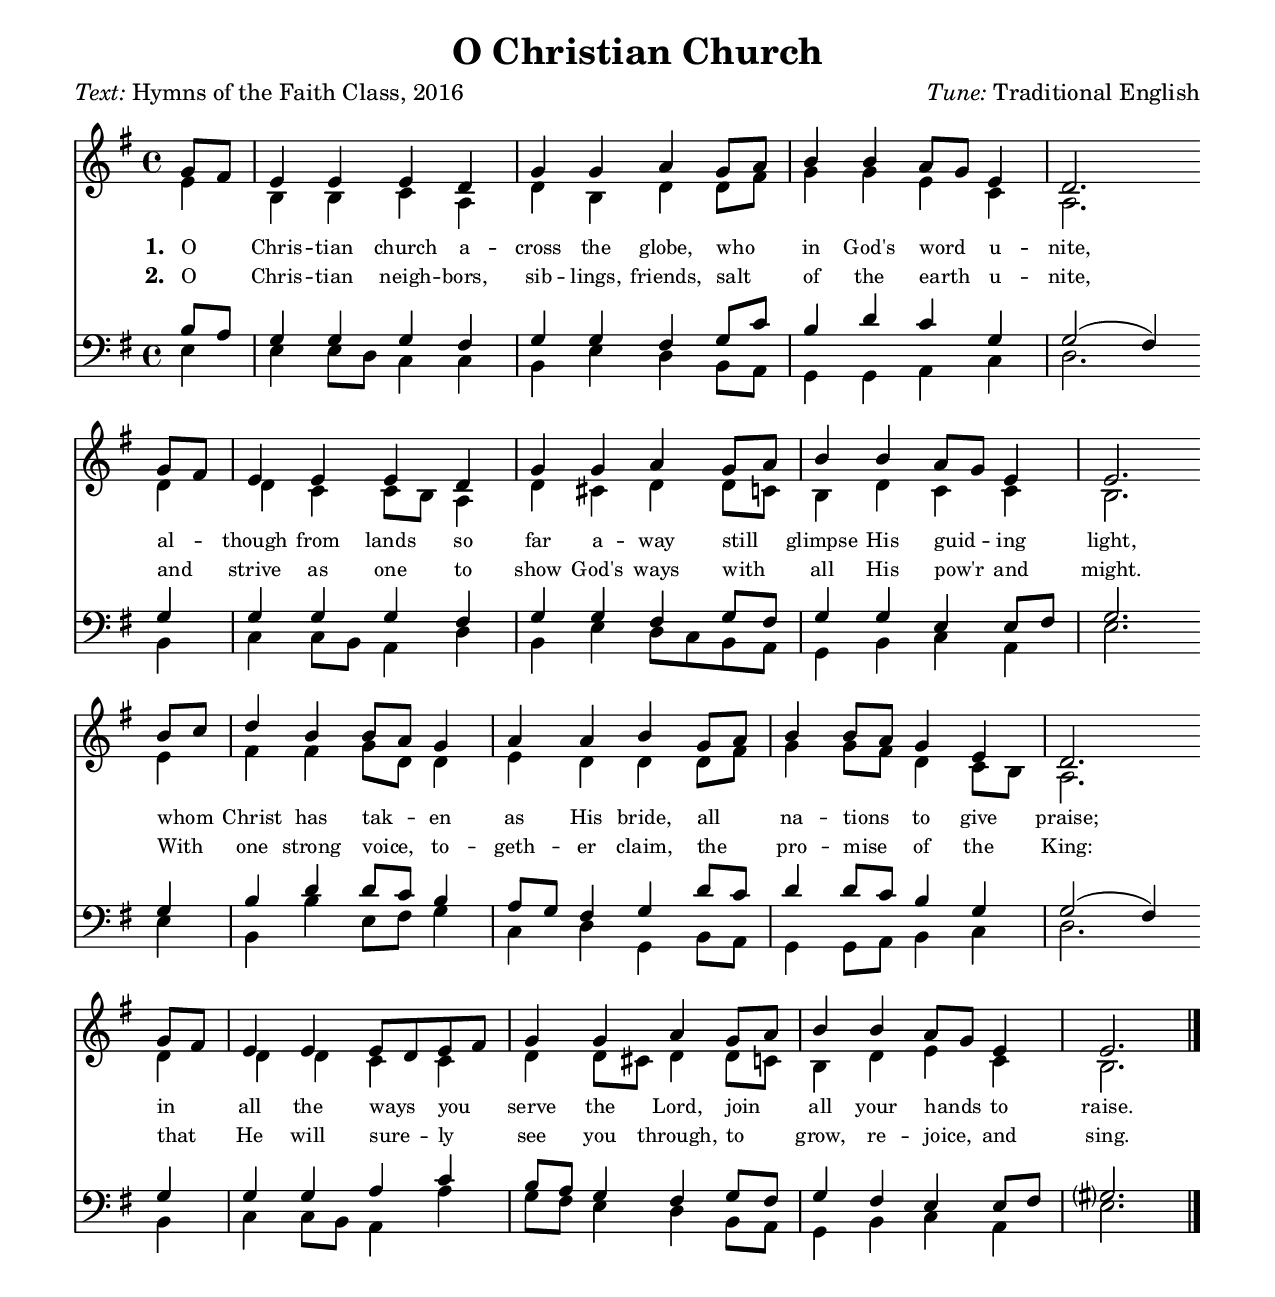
\include "hymn.ily"

\header
{
  title = "O Christian Church"
  poet = \markup \poet "Hymns of the Faith Class, 2016"
  composer = \markup \composer "Traditional English"
}

global =
{
  \time 4/4
  \key e \minor
  \partial 4
}

stanzas = <<
  \new Lyrics \lyricsto "sopranos" {
    \set stanza = "1. "

    O _ Chris -- tian church a -- cross the globe,
    who _ in God's word _ u -- nite,
    al -- _ though from lands so far a -- way
    still _ glimpse His guid -- _ ing light,
    whom _ Christ has tak -- _ en as His bride,
    all _ na -- tions _ to give praise;
    in _ all the ways _ you _ serve the Lord,
    join _ all your hands _ to raise.
  }

  \new Lyrics \lyricsto "sopranos" {
    \set stanza = "2. "

    O _ Chris -- tian neigh -- bors, sib -- lings, friends,
    salt _ of the earth _ u -- nite,
    and _ strive as one to show God's ways
    with _ all His pow'r _ and might.
    With _ one strong voice, _ to -- geth -- er claim,
    the _ pro -- mise _ of the King:
    that _ He will sure -- _ ly _ see you through,
    to _ grow, re -- joice, _ and sing.
  }
>>

soprano = \relative c' {
  g'8 fis
  e4 e e d
  g g a g8 a
  b4 b a8 g e4
  d2.

  \linebreak

  g8 fis
  e4 e e d
  g g a g8 a
  b4 b a8 g e4
  e2.

  \linebreak

  b'8 c
  d4 b b8 a g4
  a a b g8 a
  b4 b8 a g4 e
  d2.

  \linebreak

  g8 fis
  e4 e e8 d e fis
  g4 g a g8 a
  b4 b a8 g e4
  e2.
}

alto = \relative c' {
  e4
  b b c a
  d b d d8 fis
  g4 g e c
  a2.

  d4
  d c c8 b a4
  d cis d d8 c
  b4 d c c
  b2.

  e4
  fis fis g8 d d4
  e d d d8 fis
  g4 g8 fis d4 c8 b
  a2.

  d4
  d d c c
  d d8 cis d4 d8 c
  b4 d e c
  b2.
}

tenor = \relative c' {
  b8 a
  g4 g g fis
  g g fis g8 c
  b4 d c g
  g2( fis4)

  g4
  g g g fis
  g g fis g8 fis
  g4 g e e8 fis
  g2.

  g4
  b d d8 c b4
  a8 g fis4 g
  d'8 c d4 d8 c b4 g4
  g2( fis4)

  g4
  g g a c
  b8 a g4 fis g8 fis
  g4 fis e e8 fis
  gis?2.
}

bass = \relative c {
  e4
  e e8 d c4 c
  b e d b8 a
  g4 g a c
  d2.

  b4
  c c8 b a4 d
  b e d8 c b a
  g4 b c a
  e'2.

  e4
  b b' e,8 fis g4
  c, d g, b8 a
  g4 g8 a b4 c
  d2.

  b4
  c c8 b a4 a'
  g8 fis e4 d b8 a
  g4 b c a
  e'2.
}

\include "hymn-template.ily"